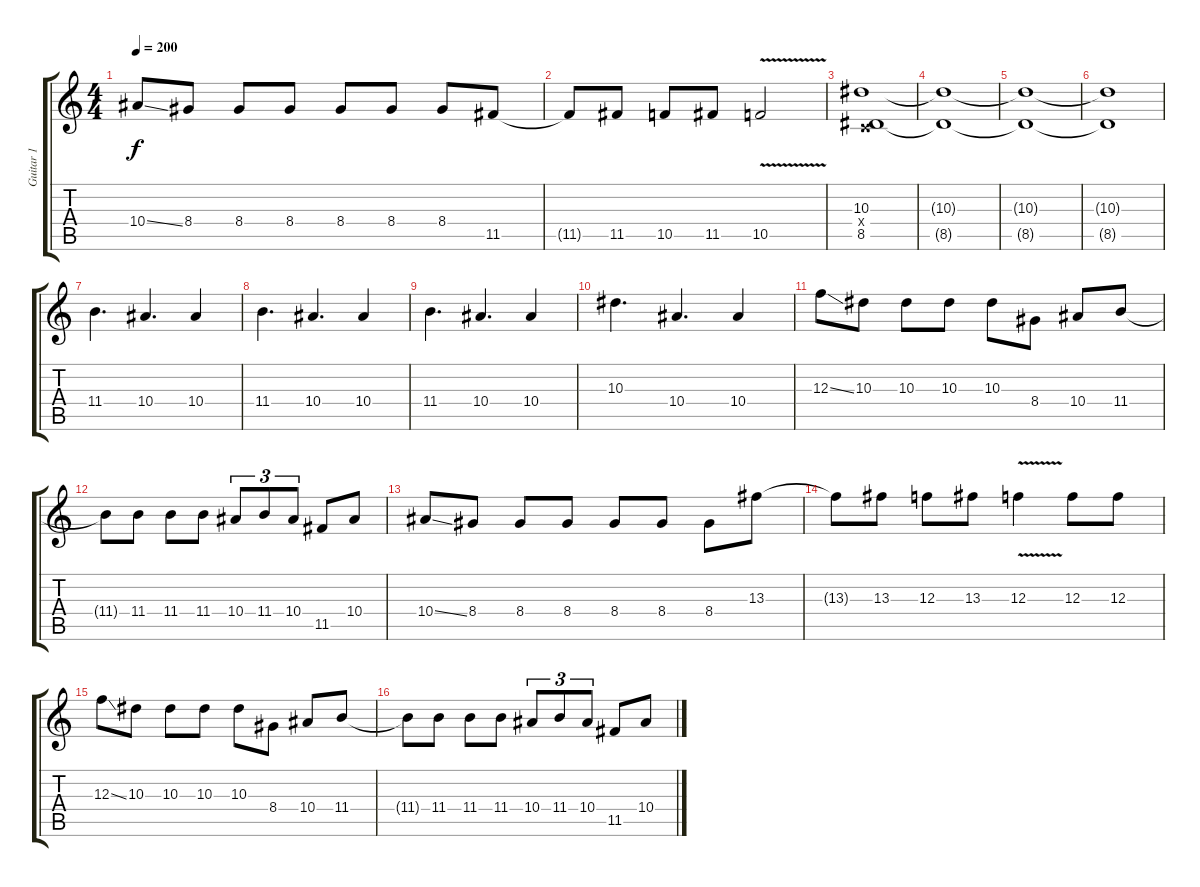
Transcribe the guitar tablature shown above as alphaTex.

\track ("Guitar 1" "Guitar 1") {instrument distortionguitar}
\staff {score tabs}
\tuning (D4 A3 F3 C3 G2 D2) {hide}
\ts (4 4)
\tempo 200
\clef g2
\ks c
10.4{ss}.8{dy f} 8.4.8 8.4.8 8.4.8 8.4.8 8.4.8 8.4.8 11.5.8 |
11.5{t}.8 11.5.8 10.5.8 11.5.8 10.5{v}.2 |
(10.3 0.4{x} 8.5).1 |
(10.3{t} 8.5{t}).1 |
(10.3{t} 8.5{t}).1 |
(10.3{t} 8.5{t}).1 |
11.4.4{d} 10.4.4{d} 10.4.4 |
11.4.4{d} 10.4.4{d} 10.4.4 |
11.4.4{d} 10.4.4{d} 10.4.4 |
10.3.4{d} 10.4.4{d} 10.4.4 |
12.3{ss}.8 10.3.8 10.3.8 10.3.8 10.3.8 8.4.8 10.4.8 11.4.8 |
11.4{t}.8 11.4.8 11.4.8 11.4.8 10.4.8{tu (3 2)} 11.4.8{tu (3 2)} 10.4.8{tu (3 2)} 11.5.8 10.4.8 |
10.4{ss}.8 8.4.8 8.4.8 8.4.8 8.4.8 8.4.8 8.4.8 13.3.8 |
13.3{t}.8 13.3.8 12.3.8 13.3.8 12.3{v}.4 12.3.8 12.3.8 |
12.3{ss}.8 10.3.8 10.3.8 10.3.8 10.3.8 8.4.8 10.4.8 11.4.8 |
11.4{t}.8 11.4.8 11.4.8 11.4.8 10.4.8{tu (3 2)} 11.4.8{tu (3 2)} 10.4.8{tu (3 2)} 11.5.8 10.4.8
